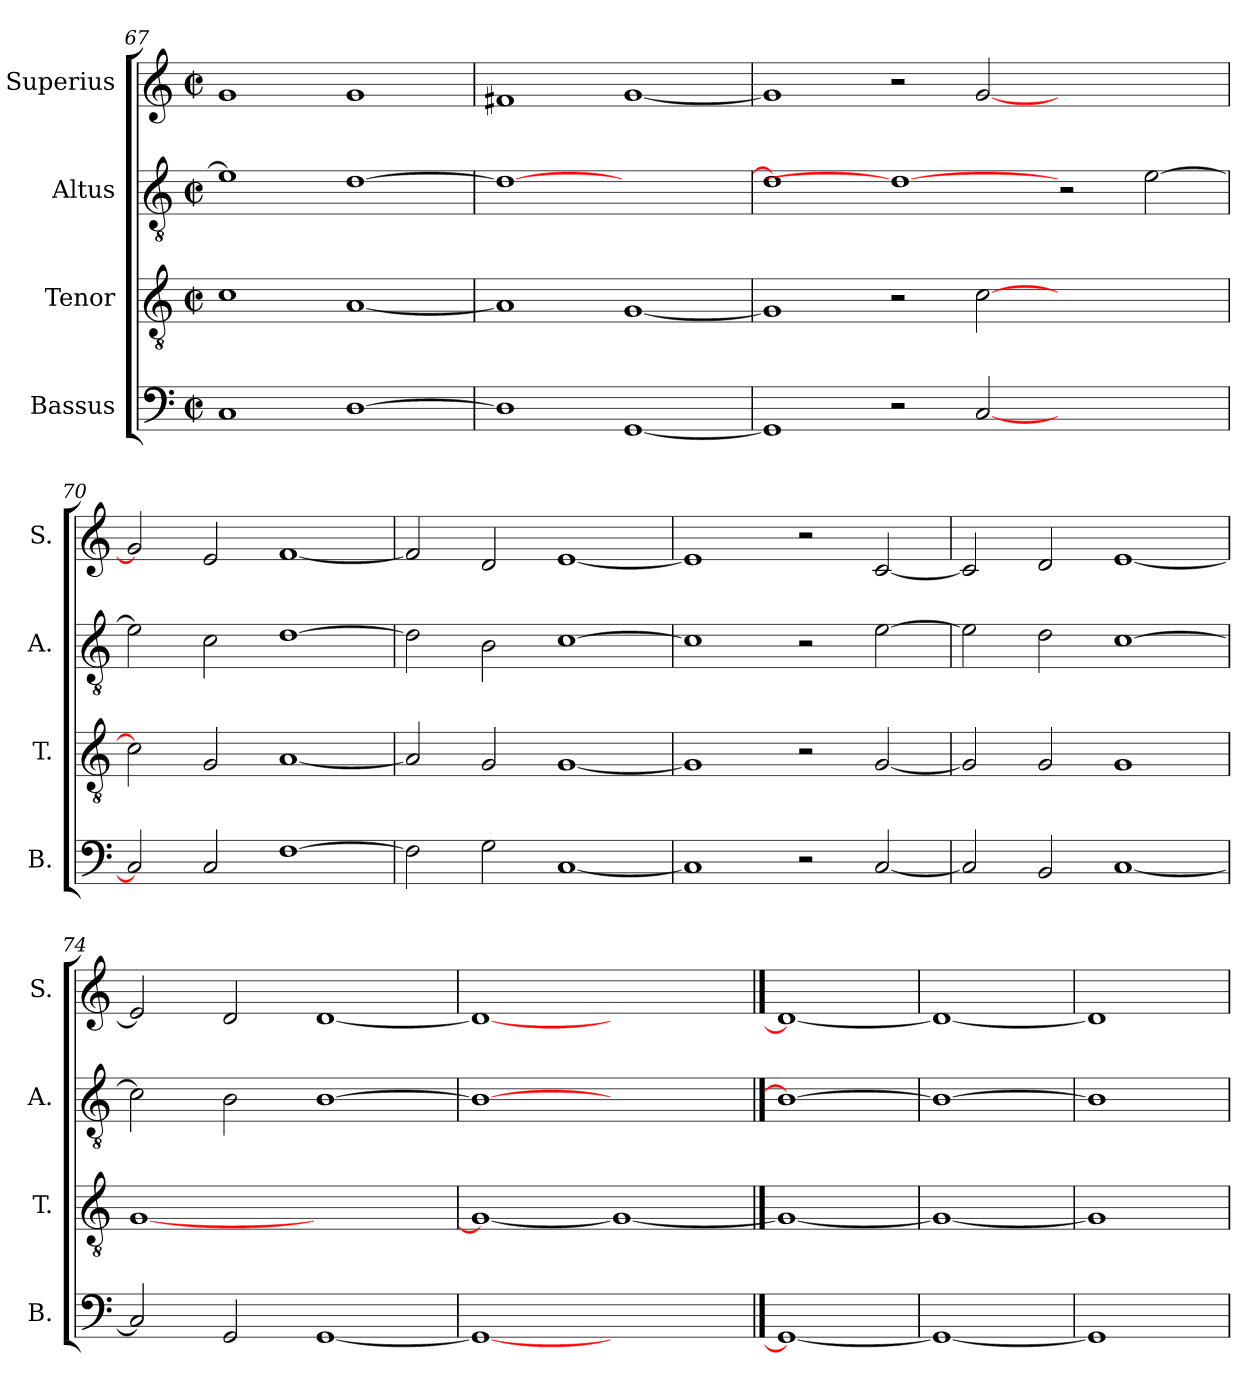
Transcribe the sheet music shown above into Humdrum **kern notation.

**kern	**kern	**kern	**kern
*part4	*part3	*part2	*part1
*staff4	*staff3	*staff2	*staff1
*I"Bassus	*I"Tenor	*I"Altus	*I"Superius
*I'B.	*I'T.	*I'A.	*I'S.
*clefF4	*clefGv2	*clefGv2	*clefG2
*	*ITrd7c12	*ITrd7c12	*
*k[]	*k[]	*k[]	*k[]
*C:	*C:	*C:	*C:
*M2/2	*M2/2	*M2/2	*M2/2
*met(c|)	*met(c|)	*met(c|)	*met(c|)
=67	=67	=67	=67
1Ci	1Ci	1Ei]	1gi
[>1Di	[<1AAi	[>1Di	1gi
=68	=68	=68	=68
1Di]	1AAi]	1Di_>	1f#Xi
[<1GGi	[<1GGi	1ryy	[<1gi
=69	=69	=69	=69
1GGi]	1GGi]	1Di]	1gi]
2r	2r	1Di_	2r
[<2Ci/	[>2Ci\	.	[<2gi/
1ryy	1ryy	2r	1ryy
.	.	[>2Ei\	.
=70	=70	=70	=70
2Ci/]	2Ci\]	2Ei\]	2gi/]
2Ci/	2GGi/	2Ci\	2ei/
[>1Fi	[<1AAi	[>1Di	[<1fi
!!LO:PB:g=z
=71	=71	=71	=71
2Fi\]	2AAi/]	2Di\]	2fi/]
2Gi\	2GGi/	2BBi\	2di/
[<1Ci	[<1GGi	[>1Ci	[<1ei
=72	=72	=72	=72
1Ci]	1GGi]	1Ci]	1ei]
2r	2r	2r	2r
[<2Ci/	[<2GGi/	[>2Ei\	[<2ci/
=73	=73	=73	=73
2Ci/]	2GGi/]	2Ei\]	2ci/]
2BBi/	2GGi/	2Di\	2di/
[<1Ci	1GGi	[>1Ci	[<1ei
=74	=74	=74	=74
2Ci/]	[<1GGi	2Ci\]	2ei/]
2GGi/	.	2BBi\	2di/
[<1GGi	1ryy	[>1BBi	[<1di
=75	=75	=75	=75
1GGi_<	1GGi_<	1BBi_>	1di_<
1ryy	1GGi_	1ryy	1ryy
==76	==76	==76	==76
1GGi_	1GGi_	1BBi_	1di_
=77	=77	=77	=77
1GGi_	1GGi_	1BBi_	1di_
=78	=78	=78	=78
1GGi]	1GGi]	1BBi]	1di]
=	=	=	=
*-	*-	*-	*-
